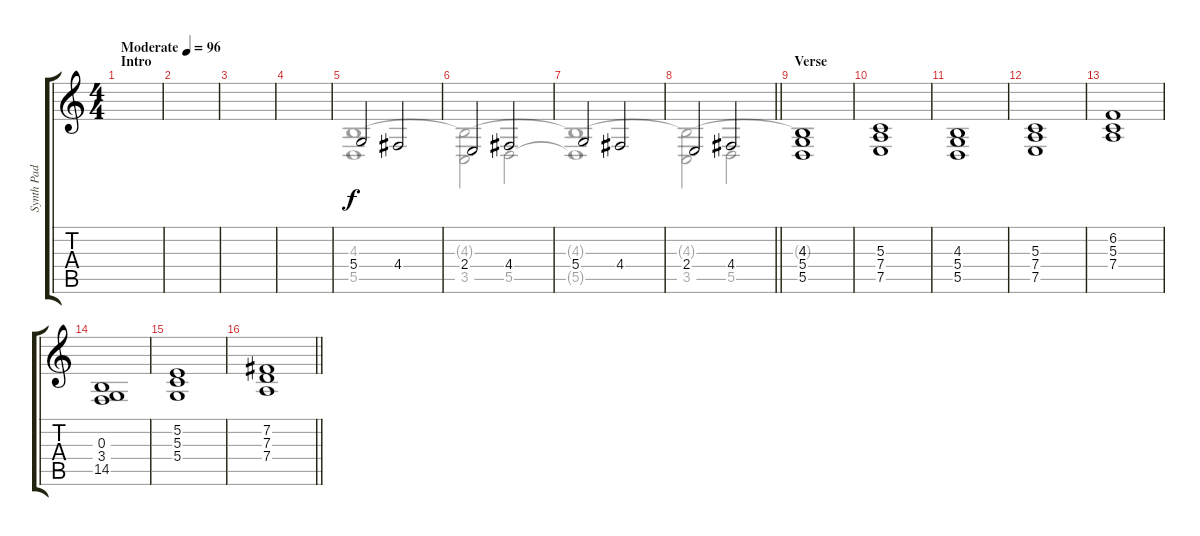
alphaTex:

\track ("Synth Pad (Tony Banks)" "Synth Pad ") {instrument drawbarorgan}
\staff {score tabs}
\tuning (E4 B3 G3 D3 A2 E2) {hide}
\voice
\ts (4 4)
\section ("" "Intro")
\tempo (96 "Moderate")
\clef g2
\ks c
|
|
|
|
5.4.2 4.4.2 |
2.4.2 4.4.2 |
5.4.2 4.4.2 |
\barLineRight lightlight
2.4.2 4.4.2 |
\section ("" "Verse")
(4.3 5.4 5.5).1 |
(5.3 7.4 7.5).1 |
(4.3 5.4 5.5).1 |
(5.3 7.4 7.5).1 |
(6.2 5.3 7.4).1 |
(0.3 3.4 14.5).1 |
(5.2 5.3 5.4).1 |
\barLineRight lightlight
(7.2 7.3 7.4).1
\voice
\clef g2
\ottava regular
\simile none
\ks c
|
|
|
|
(4.3 5.5).1 |
(4.3{t} 3.5).2 5.5.2 |
(4.3{t} 5.5{t}).1 |
\barLineRight lightlight
(4.3{t} 3.5).2 5.5.2 |
4.3{t}.1 |
|
|
|
|
|
|
\barLineRight lightlight
